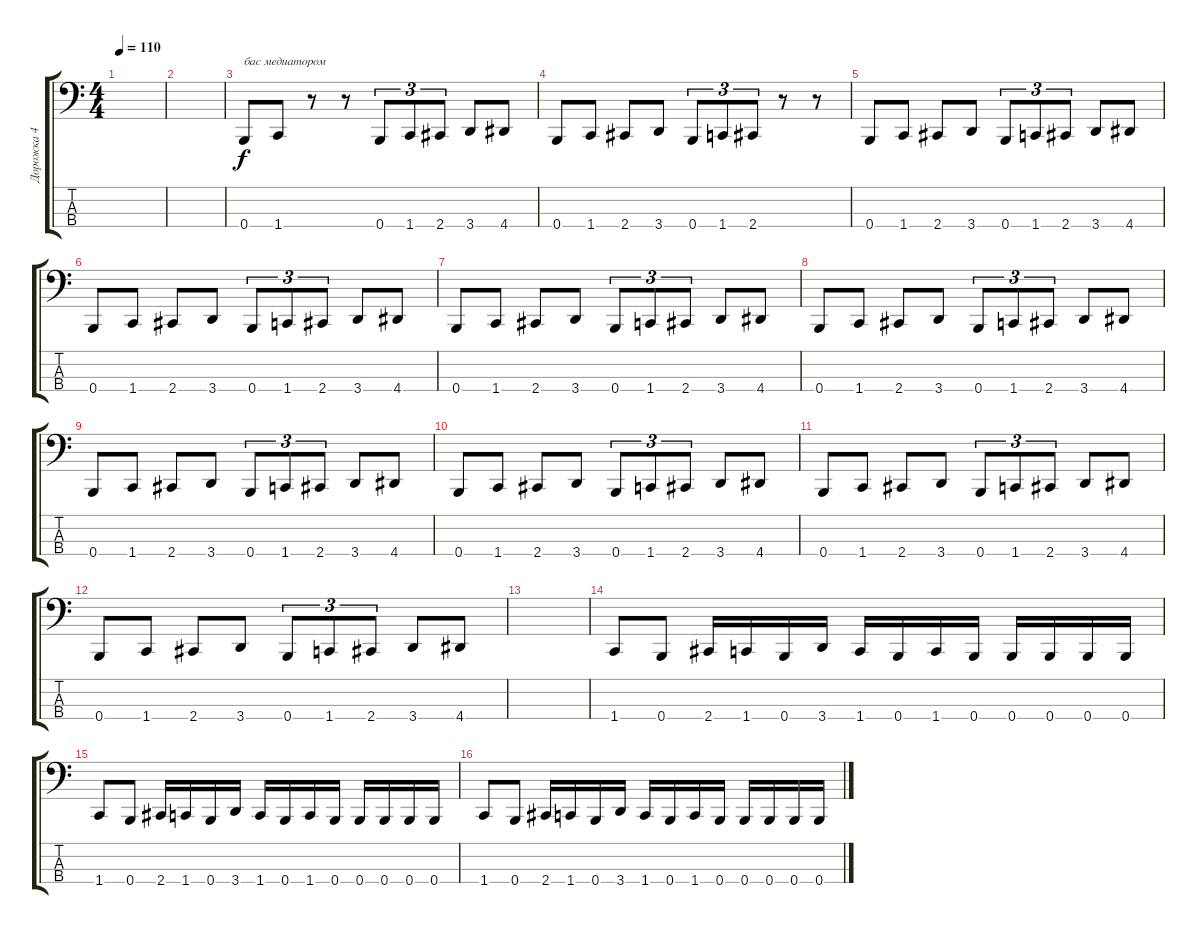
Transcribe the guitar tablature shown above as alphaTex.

\track ("Дорожка 4" "Дорожка 4") {instrument slapbass2}
\staff {score tabs}
\tuning (E2 B1 Gb1 B0) {hide}
\ts (4 4)
\tempo 110
\clef f4
\ks c
|
|
0.4.8{txt "бас медиатором"} 1.4.8 r.8 r.8 0.4.8{tu (3 2)} 1.4.8{tu (3 2)} 2.4.8{tu (3 2)} 3.4.8 4.4.8 |
0.4.8 1.4.8 2.4.8 3.4.8 0.4.8{tu (3 2)} 1.4.8{tu (3 2)} 2.4.8{tu (3 2)} r.8 r.8 |
0.4.8 1.4.8 2.4.8 3.4.8 0.4.8{tu (3 2)} 1.4.8{tu (3 2)} 2.4.8{tu (3 2)} 3.4.8 4.4.8 |
0.4.8 1.4.8 2.4.8 3.4.8 0.4.8{tu (3 2)} 1.4.8{tu (3 2)} 2.4.8{tu (3 2)} 3.4.8 4.4.8 |
0.4.8 1.4.8 2.4.8 3.4.8 0.4.8{tu (3 2)} 1.4.8{tu (3 2)} 2.4.8{tu (3 2)} 3.4.8 4.4.8 |
0.4.8 1.4.8 2.4.8 3.4.8 0.4.8{tu (3 2)} 1.4.8{tu (3 2)} 2.4.8{tu (3 2)} 3.4.8 4.4.8 |
0.4.8 1.4.8 2.4.8 3.4.8 0.4.8{tu (3 2)} 1.4.8{tu (3 2)} 2.4.8{tu (3 2)} 3.4.8 4.4.8 |
0.4.8 1.4.8 2.4.8 3.4.8 0.4.8{tu (3 2)} 1.4.8{tu (3 2)} 2.4.8{tu (3 2)} 3.4.8 4.4.8 |
0.4.8 1.4.8 2.4.8 3.4.8 0.4.8{tu (3 2)} 1.4.8{tu (3 2)} 2.4.8{tu (3 2)} 3.4.8 4.4.8 |
0.4.8 1.4.8 2.4.8 3.4.8 0.4.8{tu (3 2)} 1.4.8{tu (3 2)} 2.4.8{tu (3 2)} 3.4.8 4.4.8 |
|
1.4.8 0.4.8 2.4.16 1.4.16 0.4.16 3.4.16 1.4.16 0.4.16 1.4.16 0.4.16 0.4.16 0.4.16 0.4.16 0.4.16 |
1.4.8 0.4.8 2.4.16 1.4.16 0.4.16 3.4.16 1.4.16 0.4.16 1.4.16 0.4.16 0.4.16 0.4.16 0.4.16 0.4.16 |
1.4.8 0.4.8 2.4.16 1.4.16 0.4.16 3.4.16 1.4.16 0.4.16 1.4.16 0.4.16 0.4.16 0.4.16 0.4.16 0.4.16
